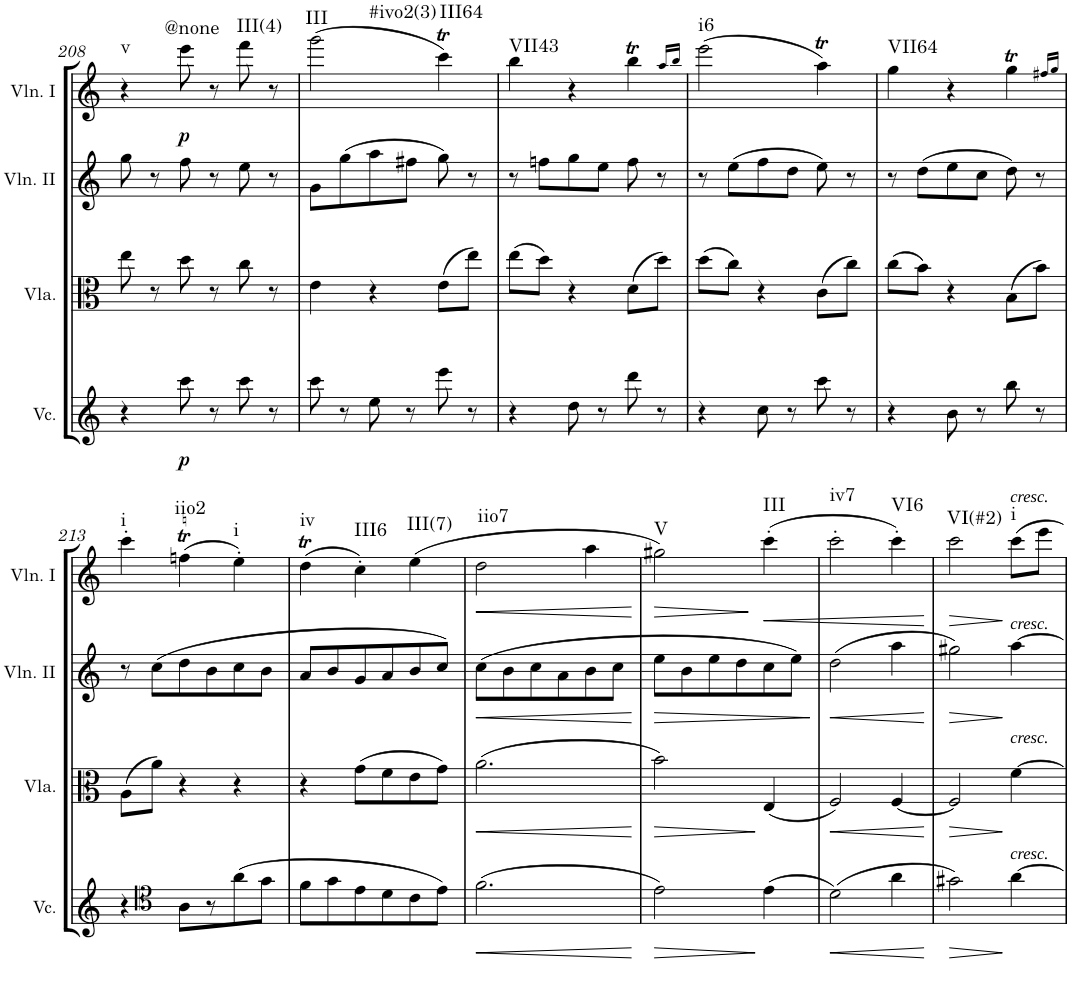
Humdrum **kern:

**kern	**dynam	**kern	**dynam	**kern	**dynam	**kern	**dynam	**harte
*part4	*part4	*part3	*part3	*part2	*part2	*part1	*part1	*part1
*staff4	*staff4	*staff3	*staff3	*staff2	*staff2	*staff1	*staff1	*
*I"Violoncello	*	*I"Viola	*	*I"Violin II	*	*I"Violin I	*	*
*I'Vc.	*	*I'Vla.	*	*I'Vln. II	*	*I'Vln. I	*	*
!!LO:PB:g=z
*clefF4	*	*clefC3	*	*clefG2	*	*clefG2	*	*
*k[]	*	*k[]	*	*k[]	*	*k[]	*	*
*M3/4	*	*M3/4	*	*M3/4	*	*M3/4	*	*
=208	=208	=208	=208	=208	=208	=208	=208	=208
!	!	!	!	!	!	!	!	!LO:H:kt=v
4r	.	8ee\	.	8gg\	.	4r	.	N
.	.	8r	.	8r	.	.	.	.
!	!LO:DY:b	!	!	!	!	!	!LO:DY:b	!LO:H:kt=@none
8ccc\	p	8dd\	.	8ff\	.	8eee\	p	N
8r	.	8r	.	8r	.	8r	.	.
!	!	!	!	!	!	!	!	!LO:H:kt=III(4)
8ccc\	.	8cc\	.	8ee\	.	8fff\	.	N
8r	.	8r	.	8r	.	8r	.	.
=209	=209	=209	=209	=209	=209	=209	=209	=209
!	!	!	!	!	!	!	!	!LO:H:n=1:kt=III
!	!	!	!	!	!	!	!	!LO:H:n=2:kt=#ivo2(3)
8ccc\	.	4e\	.	8g\L	.	(2ggg\	.	N N
8r	.	.	.	(8gg\	.	.	.	.
8ee\	.	4r	.	8aa\	.	.	.	.
8r	.	.	.	8ff#X\J	.	.	.	.
!	!	!	!	!	!	!	!	!LO:H:kt=III64
8eee\	.	(8e\L	.	8gg\)	.	4cccT\)	.	N
8r	.	8ee\J)	.	8r	.	.	.	.
=210	=210	=210	=210	=210	=210	=210	=210	=210
!	!	!	!	!	!	!	!	!LO:H:kt=VII43
4r	.	(8ee\L	.	8r	.	4bb\	.	N
.	.	8dd\J)	.	8ffn\L	.	.	.	.
8dd\	.	4r	.	8gg\	.	4r	.	.
8r	.	.	.	8ee\J	.	.	.	.
8ddd\	.	(8d\L	.	8ff\	.	4bbt\	.	.
8r	.	8dd\J)	.	8r	.	.	.	.
.	.	.	.	.	.	16qaa/LL	.	.
.	.	.	.	.	.	16qbb/JJ	.	.
=211	=211	=211	=211	=211	=211	=211	=211	=211
!	!	!	!	!	!	!	!	!LO:H:kt=i6
4r	.	(8dd\L	.	8r	.	(2eee\	.	N
.	.	8cc\J)	.	(8ee\L	.	.	.	.
8cc\	.	4r	.	8ff\	.	.	.	.
8r	.	.	.	8dd\J	.	.	.	.
8ccc\	.	(8c\L	.	8ee\)	.	4aaT\)	.	.
8r	.	8cc\J)	.	8r	.	.	.	.
=212	=212	=212	=212	=212	=212	=212	=212	=212
!	!	!	!	!	!	!	!	!LO:H:kt=VII64
4r	.	(8cc\L	.	8r	.	4gg\	.	N
.	.	8b\J)	.	(8dd\L	.	.	.	.
8b\	.	4r	.	8ee\	.	4r	.	.
8r	.	.	.	8cc\J	.	.	.	.
8bb\	.	(8B\L	.	8dd\)	.	4ggT\	.	.
8r	.	8b\J)	.	8r	.	.	.	.
.	.	.	.	.	.	16qff#X/LL	.	.
.	.	.	.	.	.	16qgg/JJ	.	.
!!LO:LB:g=z
=213	=213	=213	=213	=213	=213	=213	=213	=213
!	!	!	!	!	!	!	!	!LO:H:kt=i
4r	.	(8A\L	.	8r	.	4ccc'\	.	N
*clefC4	*	*	*	*	*	*	*	*
.	.	8a\J)	.	(8cc\L	.	.	.	.
!	!	!	!	!	!	!	!	!LO:H:kt=iio2
8A\L	.	4r	.	8dd\	.	(4ffnT\	.	N
8r	.	.	.	8b\	.	.	.	.
!	!	!	!	!	!	!	!	!LO:H:kt=i
(8a\	.	4r	.	8cc\	.	4ee'\)	.	N
8g\J	.	.	.	8b\J	.	.	.	.
=214	=214	=214	=214	=214	=214	=214	=214	=214
!	!	!	!	!	!	!	!	!LO:H:kt=iv
8f\L	.	4r	.	8a/L	.	(4ddT\	.	N
8g\	.	.	.	8b/	.	.	.	.
!	!	!	!	!	!	!	!	!LO:H:kt=III6
8e\	.	(8g\L	.	8g/	.	4cc'\)	.	N
8d\	.	8f\	.	8a/	.	.	.	.
!	!	!	!	!	!	!	!	!LO:H:kt=III(7)
8c\	.	8e\	.	8b/	.	(4ee\	.	N
8e\J)	.	8g\J)	.	8cc/J)	.	.	.	.
=215	=215	=215	=215	=215	=215	=215	=215	=215
!	!LO:HP:b	!	!LO:HP:b	!	!LO:HP:b	!	!LO:HP:b	!LO:H:kt=iio7
(2.f\	<	(2.a\	<	(8cc\L	<	2dd\	<	N
.	.	.	.	8b\	.	.	.	.
.	.	.	.	8cc\	.	.	.	.
.	.	.	.	8a\	.	.	.	.
.	.	.	.	8b\	.	4aa\	.	.
.	.	.	.	8cc\J	.	.	.	.
.	[	.	[	.	[	.	[	.
=216	=216	=216	=216	=216	=216	=216	=216	=216
!	!LO:HP:b	!	!LO:HP:b	!	!LO:HP:b	!	!LO:HP:b	!LO:H:kt=V
2e\)	>	2b\)	>	8ee\L	>	2gg#X\)	>	N
.	.	.	.	8b\	.	.	.	.
.	.	.	.	8ee\	.	.	.	.
.	.	.	.	8dd\	.	.	.	.
!	!	!	!	!	!	!	!LO:HP:b	!LO:H:kt=III
(4e\	]	(4E/	]	8cc\	.	(4ccc'\	<	N
.	.	.	.	8ee\J)	.	.	.	.
.	.	.	.	.	]	.	]	.
=217	=217	=217	=217	=217	=217	=217	=217	=217
!	!LO:HP:b	!	!LO:HP:b	!	!LO:HP:b	!	!	!LO:H:kt=iv7
(2d\)	<	2F/)	<	(2dd\	<	2ccc'\	.	N
!	!	!	!	!	!	!	!	!LO:H:kt=VI6
4a\	.	[4F/	.	4aa\	.	4ccc'\)	.	N
.	[	.	[	.	[	.	[	.
=218	=218	=218	=218	=218	=218	=218	=218	=218
!	!LO:HP:b	!	!LO:HP:b	!	!LO:HP:b	!	!LO:HP:b	!LO:H:kt=VI(#2)
2g#X\)	>	2F/]	>	2gg#X\)	>	2ccc\	>	N
!	!	!	!	!	!	!LO:TX:a:i:t=cresc.	!	!
!	!	!	!	!LO:TX:a:i:t=cresc.	!	!	!	!
!	!	!LO:TX:a:i:t=cresc.	!	!	!	!	!	!
!LO:TX:a:i:t=cresc.	!	!	!	!	!	!	!	!LO:H:kt=i
[4a\	]	[4f\	]	[4aa\	]	8ccc\L	]	N
.	.	.	.	.	.	8eee\J	.	.
=	=	=	=	=	=	=	=	=
*-	*-	*-	*-	*-	*-	*-	*-	*-
